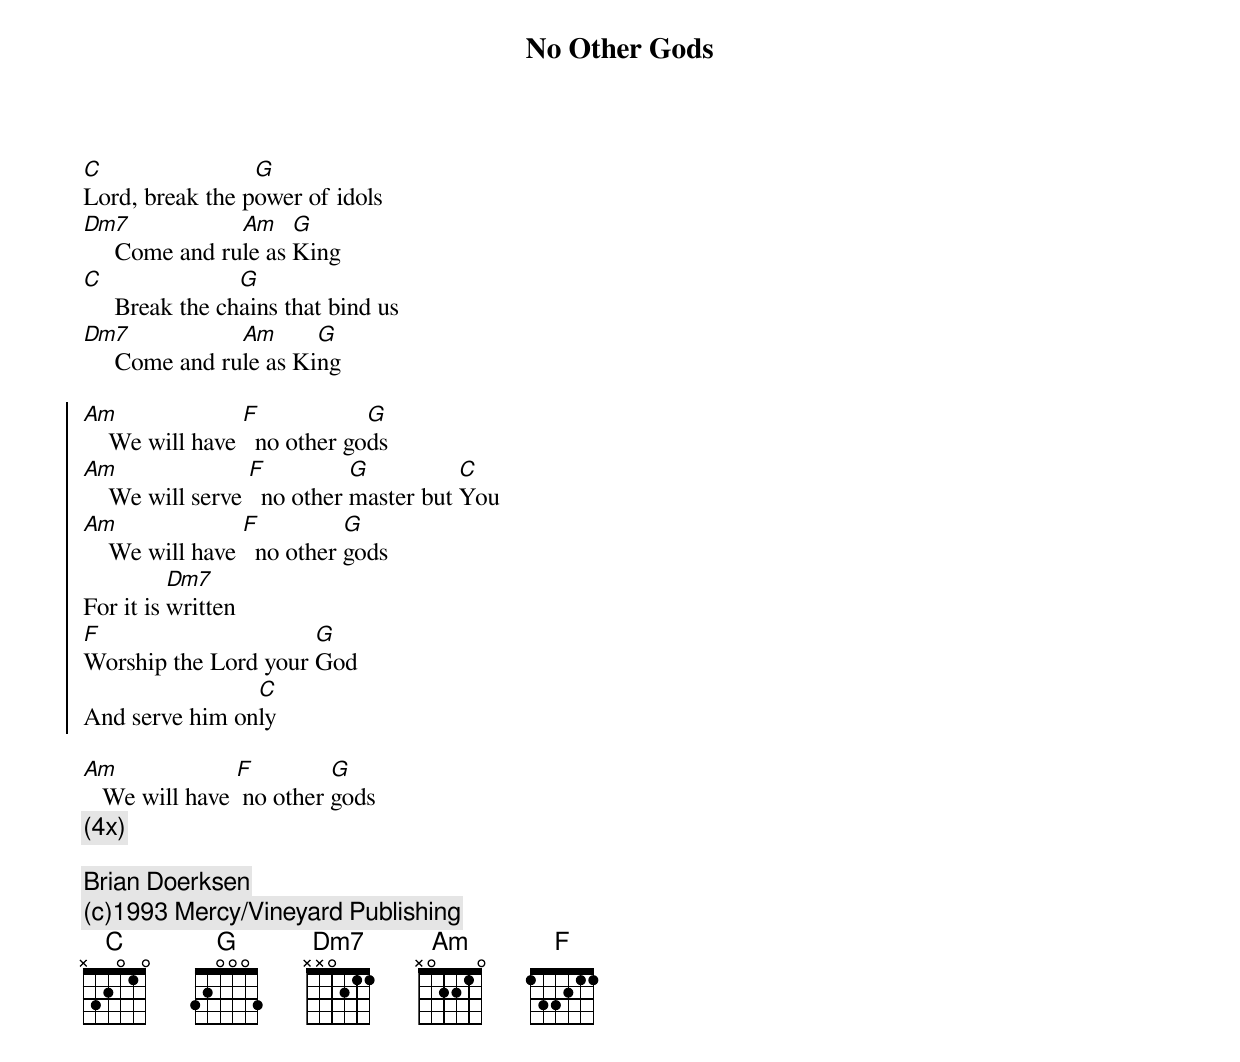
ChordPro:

{title:No Other Gods}
[C]Lord, break the p[G]ower of idols
[Dm7]     Come and ru[Am]le as [G]King
[C]     Break the ch[G]ains that bind us
[Dm7]     Come and ru[Am]le as Ki[G]ng

{start_of_chorus}
[Am]    We will have [F]  no other go[G]ds
[Am]    We will serve [F]  no other [G]master but [C]You
[Am]    We will have [F]  no other [G]gods
For it is [Dm7]written
[F]Worship the Lord your [G]God
And serve him on[C]ly
{end_of_chorus}

[Am]   We will have [F] no other [G]gods
{comment:(4x)}

{comment:Brian Doerksen}
{comment:(c)1993 Mercy/Vineyard Publishing}
